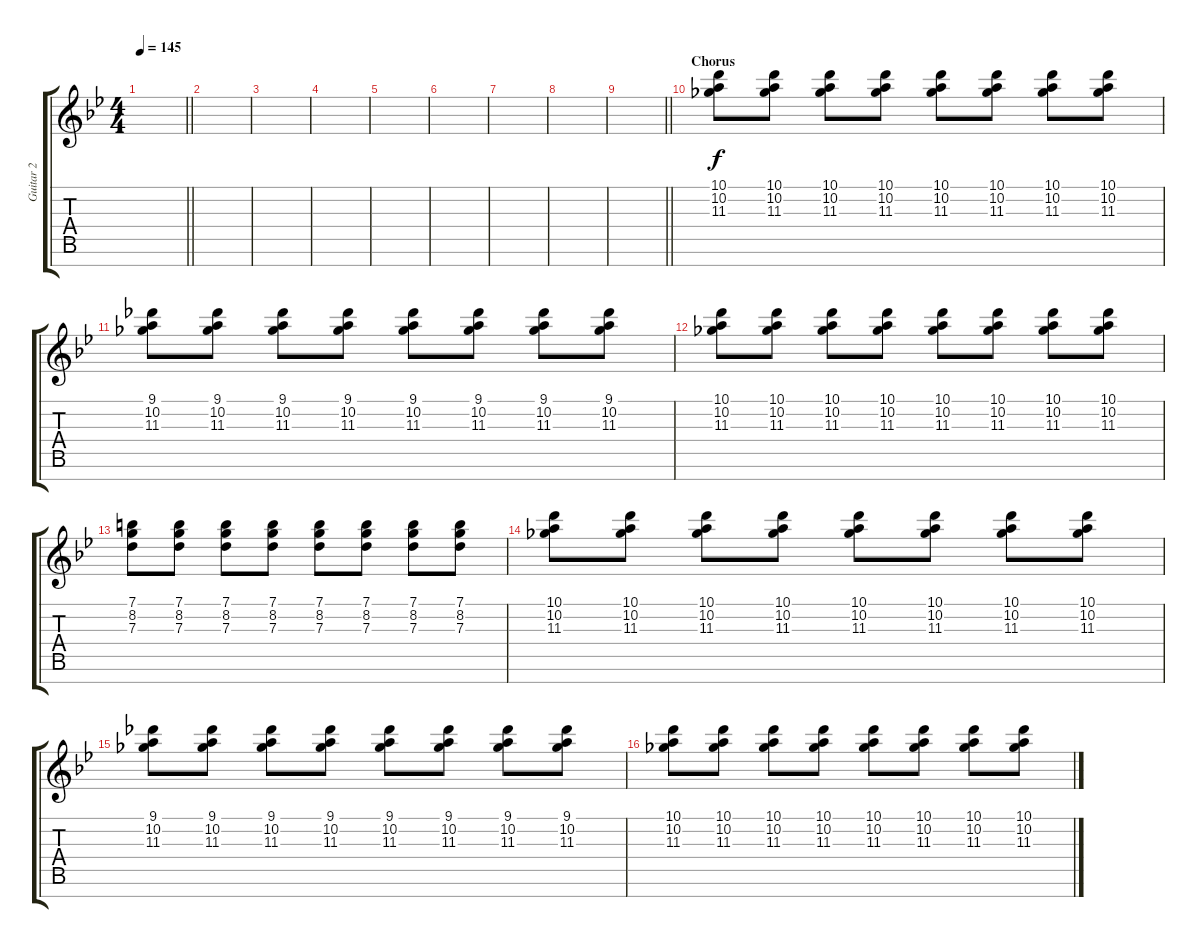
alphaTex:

\track ("Guitar 2" "Guitar 2") {instrument overdrivenguitar}
\staff {score tabs}
\tuning (E4 B3 G3 D3 A2 E2 B1) {hide}
\ts (4 4)
\tempo 145
\clef g2
\barLineRight lightlight
\ks bb
|
|
|
|
|
|
|
|
\barLineRight lightlight
|
\section ("" "Chorus")
(10.1 10.2 11.3).8 (10.1 10.2 11.3).8 (10.1 10.2 11.3).8 (10.1 10.2 11.3).8 (10.1 10.2 11.3).8 (10.1 10.2 11.3).8 (10.1 10.2 11.3).8 (10.1 10.2 11.3).8 |
(9.1 10.2 11.3).8 (9.1 10.2 11.3).8 (9.1 10.2 11.3).8 (9.1 10.2 11.3).8 (9.1 10.2 11.3).8 (9.1 10.2 11.3).8 (9.1 10.2 11.3).8 (9.1 10.2 11.3).8 |
(10.1 10.2 11.3).8 (10.1 10.2 11.3).8 (10.1 10.2 11.3).8 (10.1 10.2 11.3).8 (10.1 10.2 11.3).8 (10.1 10.2 11.3).8 (10.1 10.2 11.3).8 (10.1 10.2 11.3).8 |
(7.1 8.2 7.3).8 (7.1 8.2 7.3).8 (7.1 8.2 7.3).8 (7.1 8.2 7.3).8 (7.1 8.2 7.3).8 (7.1 8.2 7.3).8 (7.1 8.2 7.3).8 (7.1 8.2 7.3).8 |
(10.1 10.2 11.3).8 (10.1 10.2 11.3).8 (10.1 10.2 11.3).8 (10.1 10.2 11.3).8 (10.1 10.2 11.3).8 (10.1 10.2 11.3).8 (10.1 10.2 11.3).8 (10.1 10.2 11.3).8 |
(9.1 10.2 11.3).8 (9.1 10.2 11.3).8 (9.1 10.2 11.3).8 (9.1 10.2 11.3).8 (9.1 10.2 11.3).8 (9.1 10.2 11.3).8 (9.1 10.2 11.3).8 (9.1 10.2 11.3).8 |
(10.1 10.2 11.3).8 (10.1 10.2 11.3).8 (10.1 10.2 11.3).8 (10.1 10.2 11.3).8 (10.1 10.2 11.3).8 (10.1 10.2 11.3).8 (10.1 10.2 11.3).8 (10.1 10.2 11.3).8
